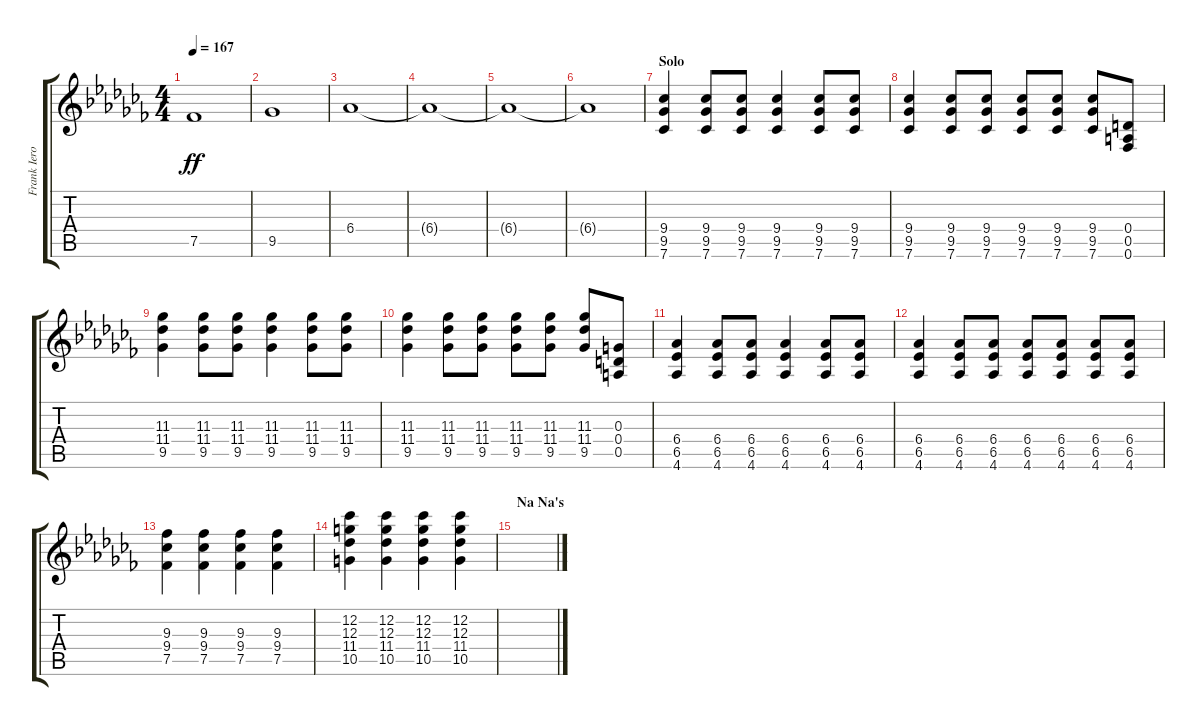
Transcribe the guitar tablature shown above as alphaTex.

\track ("Frank Iero" "Frank Iero") {instrument distortionguitar}
\staff {score tabs}
\tuning (E4 B3 G3 D3 A2 E2) {hide}
\ts (4 4)
\tempo 167
\clef g2
\ks abminor
7.5.1{dy ff} |
9.5.1 |
6.4.1 |
6.4{t}.1 |
6.4{t}.1 |
6.4{t}.1 |
\section ("" "Solo")
(9.4 9.5 7.6).4 (9.4 9.5 7.6).8 (9.4 9.5 7.6).8 (9.4 9.5 7.6).4 (9.4 9.5 7.6).8 (9.4 9.5 7.6).8 |
(9.4 9.5 7.6).4 (9.4 9.5 7.6).8 (9.4 9.5 7.6).8 (9.4 9.5 7.6).8 (9.4 9.5 7.6).8 (9.4 9.5 7.6).8 (0.4 0.5 0.6).8 |
(11.3 11.4 9.5).4 (11.3 11.4 9.5).8 (11.3 11.4 9.5).8 (11.3 11.4 9.5).4 (11.3 11.4 9.5).8 (11.3 11.4 9.5).8 |
(11.3 11.4 9.5).4 (11.3 11.4 9.5).8 (11.3 11.4 9.5).8 (11.3 11.4 9.5).8 (11.3 11.4 9.5).8 (11.3 11.4 9.5).8 (0.3 0.4 0.5).8 |
(6.4 6.5 4.6).4 (6.4 6.5 4.6).8 (6.4 6.5 4.6).8 (6.4 6.5 4.6).4 (6.4 6.5 4.6).8 (6.4 6.5 4.6).8 |
(6.4 6.5 4.6).4 (6.4 6.5 4.6).8 (6.4 6.5 4.6).8 (6.4 6.5 4.6).8 (6.4 6.5 4.6).8 (6.4 6.5 4.6).8 (6.4 6.5 4.6).8 |
(9.3 9.4 7.5).4 (9.3 9.4 7.5).4 (9.3 9.4 7.5).4 (9.3 9.4 7.5).4 |
(12.2 12.3 11.4 10.5).4 (12.2 12.3 11.4 10.5).4 (12.2 12.3 11.4 10.5).4 (12.2 12.3 11.4 10.5).4 |
\section ("" "Na Na's")
